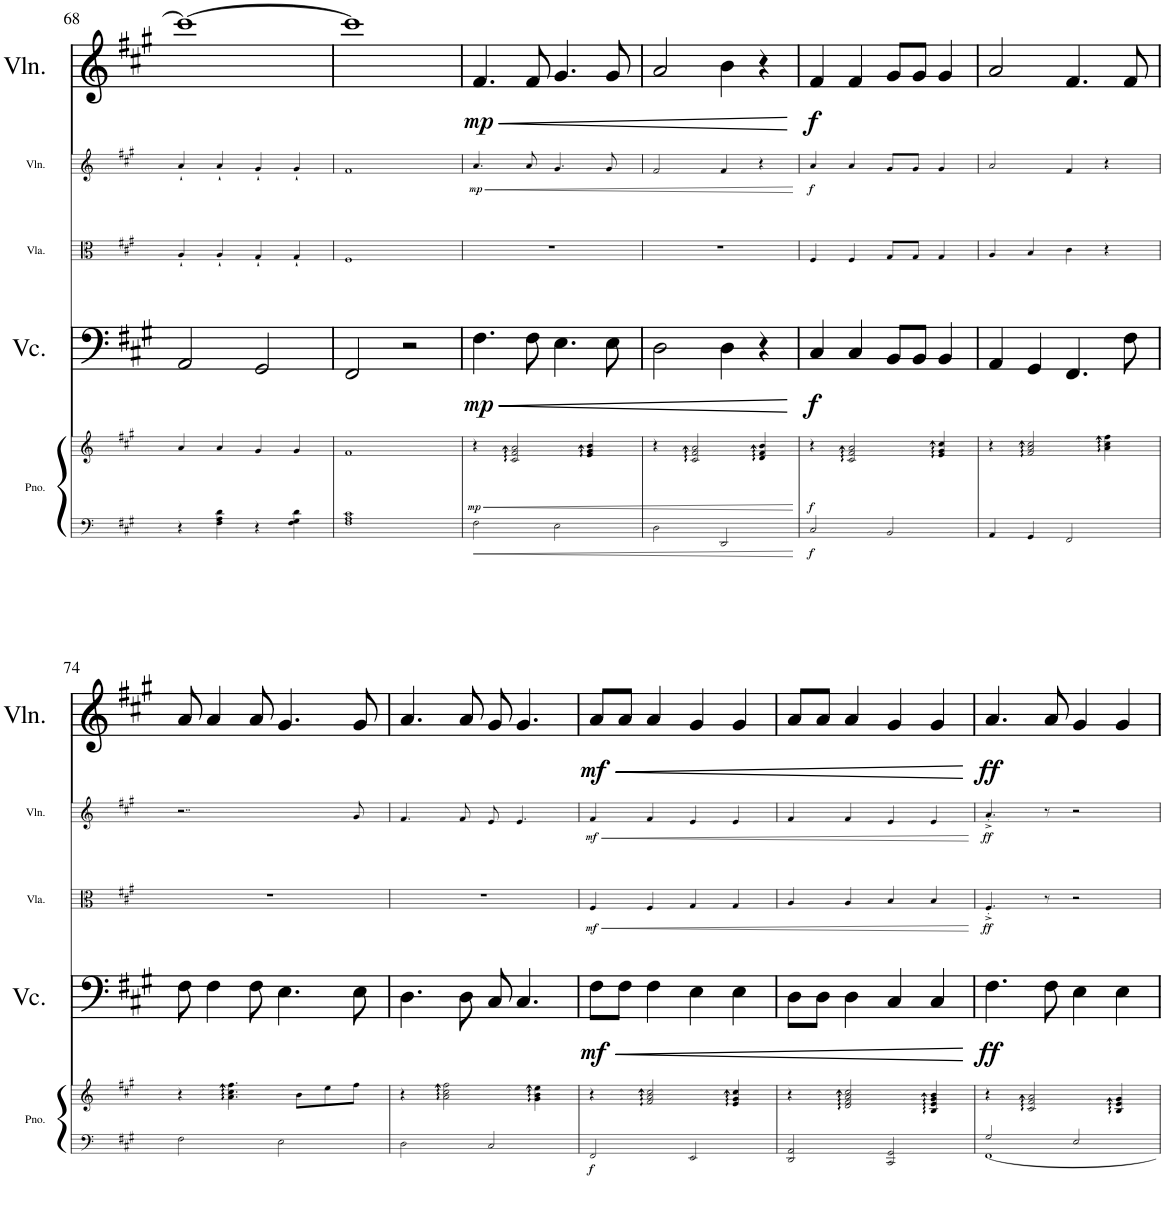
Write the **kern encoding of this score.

**kern	**kern	**dynam	**kern	**dynam	**kern	**dynam	**kern	**dynam	**kern	**dynam
*part5	*part5	*part5	*part4	*part4	*part3	*part3	*part2	*part2	*part1	*part1
*staff6	*staff5	*staff5/6	*staff4	*staff4	*staff3	*staff3	*staff2	*staff2	*staff1	*staff1
*I"Piano	*	*	*I"Violoncello	*	*I"Viola	*	*I"Violin	*	*I"Violin	*
*I'Pno.	*	*	*I'Vc.	*	*I'Vla.	*	*I'Vln.	*	*I'Vln.	*
!!LO:PB:g=z
*clefF4	*clefG2	*	*clefF4	*	*clefC3	*	*clefG2	*	*clefG2	*
*k[f#c#g#]	*k[f#c#g#]	*	*k[f#c#g#]	*	*k[f#c#g#]	*	*k[f#c#g#]	*	*k[f#c#g#]	*
*M2/2	*M2/2	*	*M2/2	*	*M2/2	*	*M2/2	*	*M2/2	*
*met(c|)	*met(c|)	*	*met(c|)	*	*met(c|)	*	*met(c|)	*	*met(c|)	*
=68	=68	=68	=68	=68	=68	=68	=68	=68	=68	=68
4r	4a/	.	2AA/	.	4A`/	.	4a`/	.	1ccc#_	.
4F#\ 4A\ 4d\	4a/	.	.	.	4A`/	.	4a`/	.	.	.
4r	4g#/	.	2GG#/	.	4G#`/	.	4g#`/	.	.	.
4F#\ 4G#\ 4d\	4g#/	.	.	.	4G#`/	.	4g#`/	.	.	.
=69	=69	=69	=69	=69	=69	=69	=69	=69	=69	=69
1F# 1A 1c#	1f#	.	2FF#/	.	1F#	.	1f#	.	1ccc#]	.
.	.	.	2r	.	.	.	.	.	.	.
=70	=70	=70	=70	=70	=70	=70	=70	=70	=70	=70
!	!	!LO:HP:b	!	!LO:HP:b	!	!	!	!LO:HP:b	!	!LO:HP:b
!	!	!LO:DY:n=1:b	!	!LO:DY:n=1:b	!	!	!	!LO:DY:n=1:b	!	!LO:DY:n=1:b
2F#\	4r	< mp	4.F#\	< mp	1r	.	4.a/	< mp	4.f#/	< mp
.	2c#/ 2f#/ 2a/	.	.	.	.	.	.	.	.	.
.	.	.	8F#\	.	.	.	8a/	.	8f#/	.
2E\	.	.	4.E\	.	.	.	4.g#/	.	4.g#/	.
.	4e/ 4g#/ 4b/	.	.	.	.	.	.	.	.	.
.	.	.	8E\	.	.	.	8g#/	.	8g#/	.
=71	=71	=71	=71	=71	=71	=71	=71	=71	=71	=71
2D\	4r	.	2D\	.	1r	.	2f#/	.	2a/	.
.	2c#/ 2f#/ 2a/	.	.	.	.	.	.	.	.	.
2DD/	.	.	4D\	.	.	.	4f#/	.	4b\	.
.	4d/ 4f#/ 4b/	.	4r	.	.	.	4r	.	4r	.
.	.	[	.	[	.	.	.	[	.	[
=72	=72	=72	=72	=72	=72	=72	=72	=72	=72	=72
!	!	!LO:DY:b=2	!	!	!	!	!	!	!	!
!	!	!LO:DY:n=1:b	!	!LO:DY:b	!	!	!	!LO:DY:b	!	!LO:DY:b
2C#/	4r	f f	4C#/	f	4F#/	.	4a/	f	4f#/	f
.	2c#/ 2f#/ 2a/	.	4C#/	.	4F#/	.	4a/	.	4f#/	.
2BB/	.	.	8BB/L	.	8G#/L	.	8g#/L	.	8g#/L	.
.	.	.	8BB/J	.	8G#/J	.	8g#/J	.	8g#/J	.
.	4e/ 4g#/ 4cc#/	.	4BB/	.	4G#/	.	4g#/	.	4g#/	.
=73	=73	=73	=73	=73	=73	=73	=73	=73	=73	=73
4AA/	4r	.	4AA/	.	4A/	.	2a/	.	2a/	.
4GG#/	2f#/ 2a/ 2cc#/	.	4GG#/	.	4B/	.	.	.	.	.
2FF#/	.	.	4.FF#/	.	4c#\	.	4f#/	.	4.f#/	.
.	4a\ 4cc#\ 4ff#\	.	.	.	4r	.	4r	.	.	.
.	.	.	8F#\	.	.	.	.	.	8f#/	.
!!LO:LB:g=z
=74	=74	=74	=74	=74	=74	=74	=74	=74	=74	=74
2F#\	4r	.	8F#\	.	1r	.	2..r	.	8a/	.
.	.	.	4F#\	.	.	.	.	.	4a/	.
.	4.a\ 4.cc#\ 4.ff#\	.	.	.	.	.	.	.	.	.
.	.	.	8F#\	.	.	.	.	.	8a/	.
2E\	.	.	4.E\	.	.	.	.	.	4.g#/	.
.	8b\L	.	.	.	.	.	.	.	.	.
.	8ee\	.	.	.	.	.	.	.	.	.
.	8ff#\J	.	8E\	.	.	.	8g#/	.	8g#/	.
=75	=75	=75	=75	=75	=75	=75	=75	=75	=75	=75
2D\	4r	.	4.D\	.	1r	.	4.f#/	.	4.a/	.
.	2a\ 2cc#\ 2ff#\	.	.	.	.	.	.	.	.	.
.	.	.	8D\	.	.	.	8f#/	.	8a/	.
2C#/	.	.	8C#/	.	.	.	8e/	.	8g#/	.
.	.	.	4.C#/	.	.	.	4.e/	.	4.g#/	.
.	4g#\ 4b\ 4ee\	.	.	.	.	.	.	.	.	.
=76	=76	=76	=76	=76	=76	=76	=76	=76	=76	=76
!	!	!LO:DY:b=2	!	!LO:HP:b	!	!LO:HP:b	!	!LO:HP:b	!	!LO:HP:b
!	!	!	!	!LO:DY:n=1:b	!	!LO:DY:n=1:b	!	!LO:DY:n=1:b	!	!LO:DY:n=1:b
2FF#/	4r	f	8F#\L	< mf	4F#/	< mf	4f#/	< mf	8a/L	< mf
.	.	.	8F#\J	.	.	.	.	.	8a/J	.
.	2f#/ 2a/ 2cc#/	.	4F#\	.	4F#/	.	4f#/	.	4a/	.
2EE/	.	.	4E\	.	4G#/	.	4e/	.	4g#/	.
.	4e/ 4g#/ 4cc#/	.	4E\	.	4G#/	.	4e/	.	4g#/	.
=77	=77	=77	=77	=77	=77	=77	=77	=77	=77	=77
2DD/ 2AA/	4r	.	8D\L	.	4A/	.	4f#/	.	8a/L	.
.	.	.	8D\J	.	.	.	.	.	8a/J	.
.	2d/ 2f#/ 2a/ 2cc#/	.	4D\	.	4A/	.	4f#/	.	4a/	.
2CC#/ 2GG#/	.	.	4C#/	.	4B/	.	4e/	.	4g#/	.
.	4B/ 4e/ 4g#/ 4b/	.	4C#/	.	4B/	.	4e/	.	4g#/	.
.	.	.	.	[	.	[	.	[	.	[
=78	=78	=78	=78	=78	=78	=78	=78	=78	=78	=78
*^	*	*	*	*	*	*	*	*	*	*
!	!	!	!	!	!LO:DY:b	!	!LO:DY:b	!	!LO:DY:b	!	!LO:DY:b
2G#/	[1FF#	4r	.	4.F#\	ff	4.F#'^/	ff	4.a'^/	ff	4.a/	ff
.	.	2c#/ 2f#/ 2a/	.	.	.	.	.	.	.	.	.
.	.	.	.	8F#\	.	8r	.	8r	.	8a/	.
2E/	.	.	.	4E\	.	2r	.	2r	.	4g#/	.
.	.	4B/ 4e/ 4g#/	.	4E\	.	.	.	.	.	4g#/	.
*v	*v	*	*	*	*	*	*	*	*	*	*
=	=	=	=	=	=	=	=	=	=	=
*-	*-	*-	*-	*-	*-	*-	*-	*-	*-	*-
